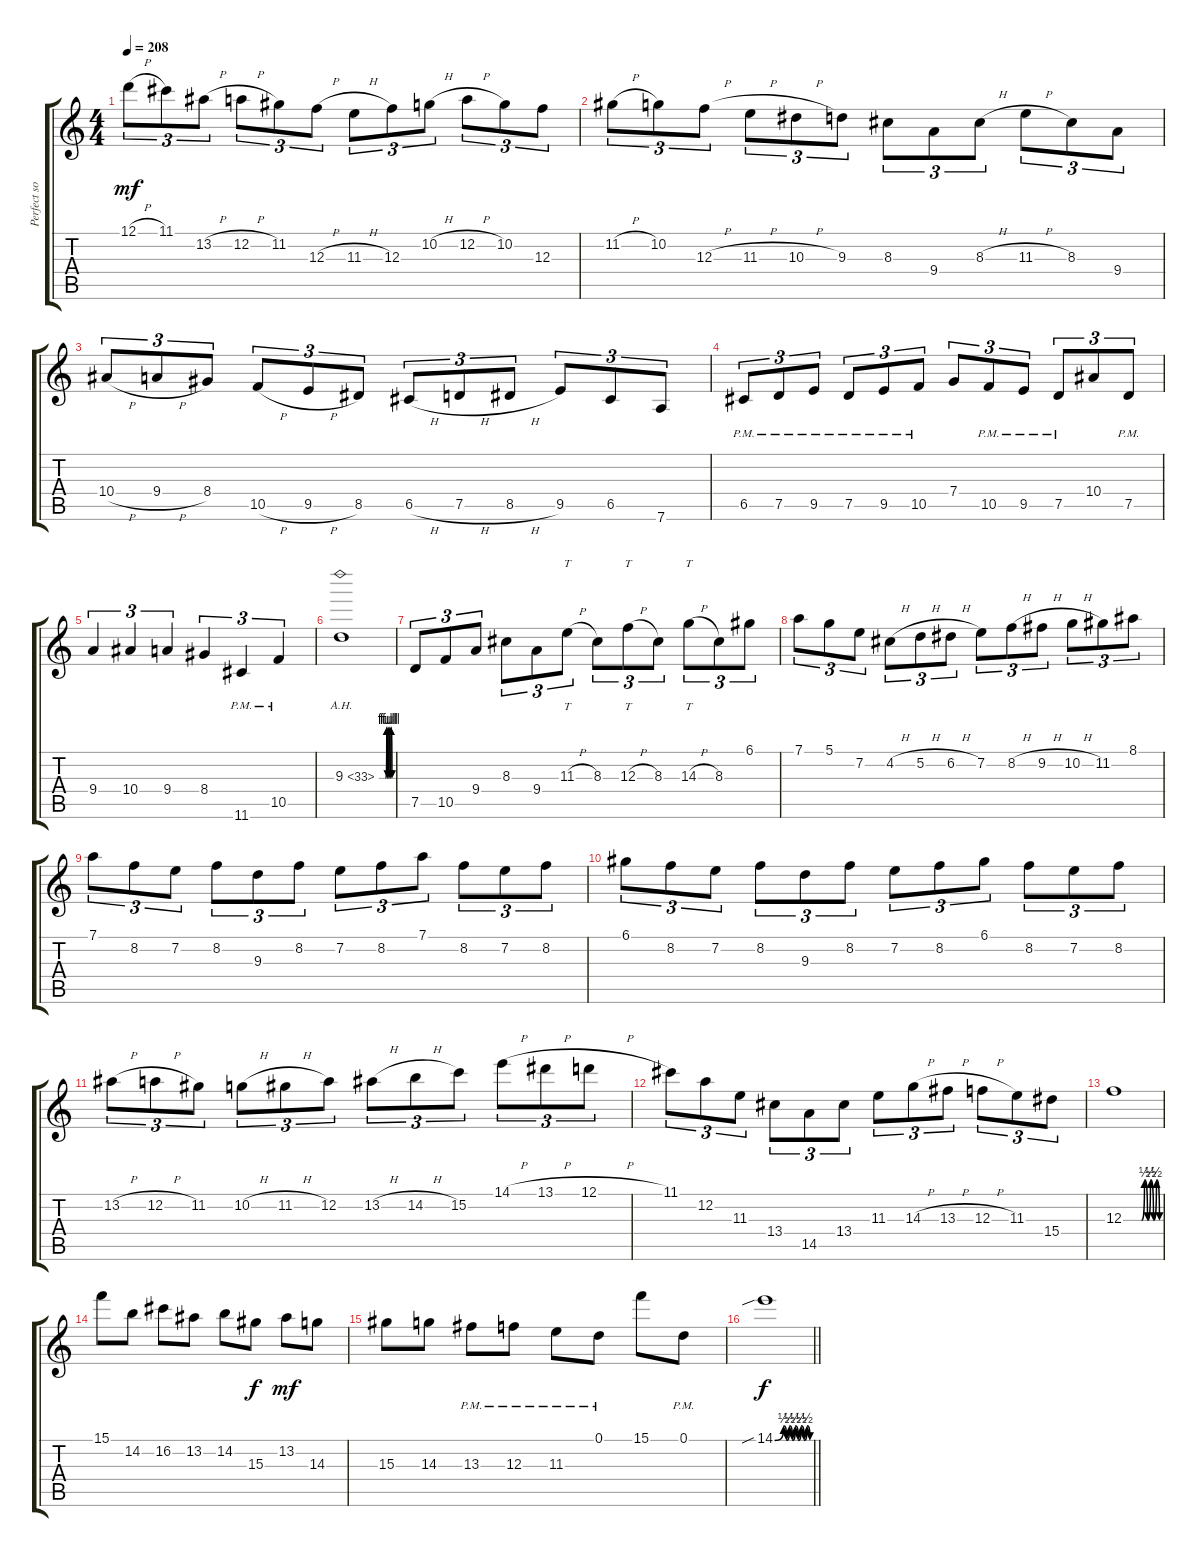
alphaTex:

\track ("Perfect solo by Kwonnie 2" "Perfect so") {instrument distortionguitar}
\staff {score tabs}
\tuning (D4 A3 F3 C3 G2 D2) {hide}
\ts (4 4)
\tempo 208
\clef g2
\ks c
12.1{h}.8{tu (3 2) dy mf} 11.1.8{tu (3 2)} 13.2{h}.8{tu (3 2)} 12.2{h}.8{tu (3 2)} 11.2.8{tu (3 2)} 12.3{h}.8{tu (3 2)} 11.3{h}.8{tu (3 2)} 12.3.8{tu (3 2)} 10.2{h}.8{tu (3 2)} 12.2{h}.8{tu (3 2)} 10.2.8{tu (3 2)} 12.3.8{tu (3 2)} |
11.2{h}.8{tu (3 2)} 10.2.8{tu (3 2)} 12.3{h}.8{tu (3 2)} 11.3{h}.8{tu (3 2)} 10.3{h}.8{tu (3 2)} 9.3.8{tu (3 2)} 8.3.8{tu (3 2)} 9.4.8{tu (3 2)} 8.3{h}.8{tu (3 2)} 11.3{h}.8{tu (3 2)} 8.3.8{tu (3 2)} 9.4.8{tu (3 2)} |
10.4{h}.8{tu (3 2)} 9.4{h}.8{tu (3 2)} 8.4.8{tu (3 2)} 10.5{h}.8{tu (3 2)} 9.5{h}.8{tu (3 2)} 8.5.8{tu (3 2)} 6.5{h}.8{tu (3 2)} 7.5{h}.8{tu (3 2)} 8.5{h}.8{tu (3 2)} 9.5.8{tu (3 2)} 6.5.8{tu (3 2)} 7.6.8{tu (3 2)} |
6.5{pm}.8{tu (3 2)} 7.5{pm}.8{tu (3 2)} 9.5{pm}.8{tu (3 2)} 7.5{pm}.8{tu (3 2)} 9.5{pm}.8{tu (3 2)} 10.5{pm}.8{tu (3 2)} 7.4.8{tu (3 2)} 10.5{pm}.8{tu (3 2)} 9.5{pm}.8{tu (3 2)} 7.5{pm}.8{tu (3 2)} 10.4.8{tu (3 2)} 7.5{pm}.8{tu (3 2)} |
9.4.4{tu (3 2)} 10.4.4{tu (3 2)} 9.4.4{tu (3 2)} 8.4.4{tu (3 2)} 11.6{pm}.4{tu (3 2)} 10.5{pm}.4{tu (3 2)} |
9.3{be (custom 0 0 30 0 35 4 39 0 45 4 50 0 55 4 60 0) ah 24}.1 |
7.5.8{tu (3 2)} 10.5.8{tu (3 2)} 9.4.8{tu (3 2)} 8.3.8{tu (3 2)} 9.4.8{tu (3 2)} 11.3{h}.8{tt tu (3 2)} 8.3.8{tu (3 2)} 12.3{h}.8{tt tu (3 2)} 8.3.8{tu (3 2)} 14.3{h}.8{tt tu (3 2)} 8.3.8{tu (3 2)} 6.1.8{tu (3 2)} |
7.1.8{tu (3 2)} 5.1.8{tu (3 2)} 7.2.8{tu (3 2)} 4.2{h}.8{tu (3 2)} 5.2{h}.8{tu (3 2)} 6.2{h}.8{tu (3 2)} 7.2.8{tu (3 2)} 8.2{h}.8{tu (3 2)} 9.2{h}.8{tu (3 2)} 10.2{h}.8{tu (3 2)} 11.2.8{tu (3 2)} 8.1.8{tu (3 2)} |
7.1.8{tu (3 2)} 8.2.8{tu (3 2)} 7.2.8{tu (3 2)} 8.2.8{tu (3 2)} 9.3.8{tu (3 2)} 8.2.8{tu (3 2)} 7.2.8{tu (3 2)} 8.2.8{tu (3 2)} 7.1.8{tu (3 2)} 8.2.8{tu (3 2)} 7.2.8{tu (3 2)} 8.2.8{tu (3 2)} |
6.1.8{tu (3 2)} 8.2.8{tu (3 2)} 7.2.8{tu (3 2)} 8.2.8{tu (3 2)} 9.3.8{tu (3 2)} 8.2.8{tu (3 2)} 7.2.8{tu (3 2)} 8.2.8{tu (3 2)} 6.1.8{tu (3 2)} 8.2.8{tu (3 2)} 7.2.8{tu (3 2)} 8.2.8{tu (3 2)} |
13.2{h}.8{tu (3 2)} 12.2{h}.8{tu (3 2)} 11.2.8{tu (3 2)} 10.2{h}.8{tu (3 2)} 11.2{h}.8{tu (3 2)} 12.2.8{tu (3 2)} 13.2{h}.8{tu (3 2)} 14.2{h}.8{tu (3 2)} 15.2.8{tu (3 2)} 14.1{h}.8{tu (3 2)} 13.1{h}.8{tu (3 2)} 12.1{h}.8{tu (3 2)} |
11.1.8{tu (3 2)} 12.2.8{tu (3 2)} 11.3.8{tu (3 2)} 13.4.8{tu (3 2)} 14.5.8{tu (3 2)} 13.4.8{tu (3 2)} 11.3.8{tu (3 2)} 14.3{h}.8{tu (3 2)} 13.3{h}.8{tu (3 2)} 12.3{h}.8{tu (3 2)} 11.3.8{tu (3 2)} 15.4.8{tu (3 2)} |
12.3{be (custom 0 0 30 0 35 2 40 0 45 2 50 0 55 2 60 0)}.1 |
15.1.8 14.2.8 16.2.8 13.2.8 14.2.8 15.3.8{dy f} 13.2.8{dy mf} 14.3.8 |
15.3.8 14.3.8 13.3{pm}.8 12.3{pm}.8 11.3{pm}.8 0.1{pm}.8 15.1.8 0.1{pm}.8 |
\barLineRight lightlight
14.1{be (custom 0 0 15 2 20 0 25 2 30 0 35 2 40 0 45 2 50 0 55 2 60 0) sib}.1{dy f}
